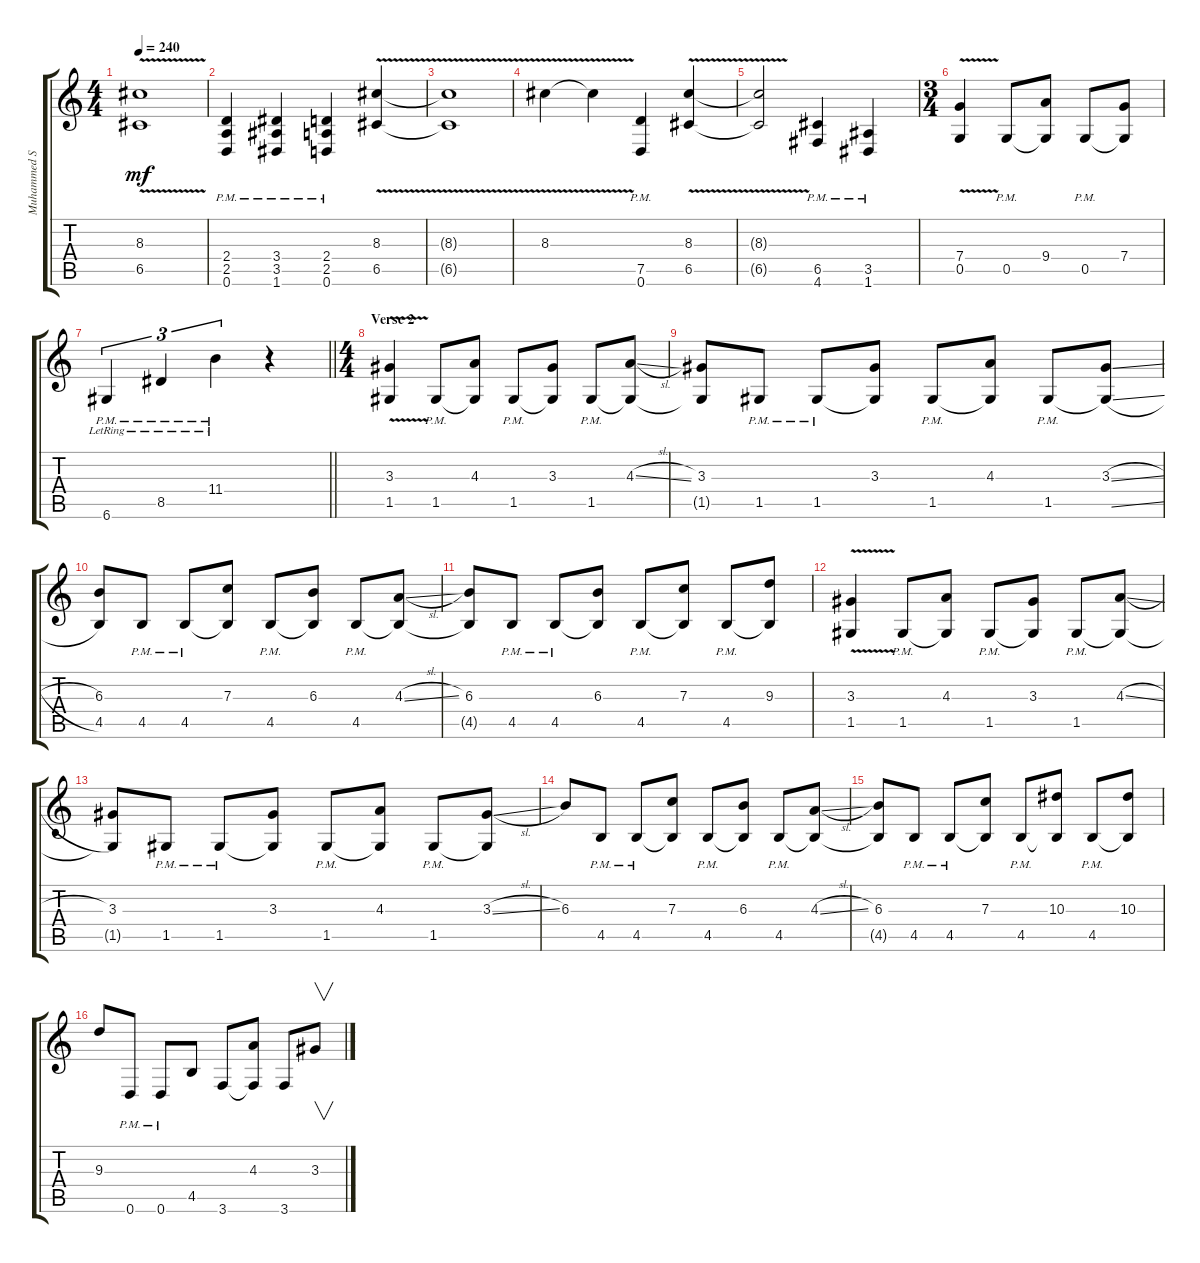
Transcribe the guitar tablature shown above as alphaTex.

\track ("Muhammed Suicmez" "Muhammed S") {instrument overdrivenguitar}
\staff {score tabs}
\tuning (D4 A3 F3 C3 G2 D2) {hide}
\ts (4 4)
\tempo 240
\clef g2
\ks c
(8.3{v t} 6.5{v t}).1{dy mf} |
(2.4{pm} 2.5{pm} 0.6{pm}).4 (3.4{pm} 3.5{pm} 1.6{pm}).4 (2.4{pm} 2.5{pm} 0.6{pm}).4 (8.3{v} 6.5{v}).4 |
(8.3{v t} 6.5{v t}).1 |
8.3{v}.4 8.3{v t}.4 (7.5{pm} 0.6{pm}).4 (8.3{v} 6.5{v}).4 |
(8.3{v t} 6.5{v t}).2 (6.5{pm} 4.6{pm}).4 (3.5{pm} 1.6{pm}).4 |
\ts (3 4)
(7.4{v} 0.5{v}).4 0.5{pm}.8 (9.4 0.5{t}).8 0.5{pm}.8 (7.4 0.5{t}).8 |
\barLineRight lightlight
6.6{pm lr}.4{tu (3 2)} 8.5{pm lr}.4{tu (3 2)} 11.4{pm lr}.4{tu (3 2)} r.4 |
\ts (4 4)
\section ("" "Verse 2")
(3.3{v} 1.5{v}).4 1.5{pm}.8 (4.3 1.5{t}).8 1.5{pm}.8 (3.3 1.5{t}).8 1.5{pm}.8 (4.3{sl} 1.5{t}).8 |
(3.3 1.5{t}).8 1.5{pm}.8 1.5{pm}.8 (3.3 1.5{t}).8 1.5{pm}.8 (4.3 1.5{t}).8 1.5{pm}.8 (3.3{sl} 1.5{sl t}).8 |
(6.3 4.5).8 4.5{pm}.8 4.5{pm}.8 (7.3 4.5{t}).8 4.5{pm}.8 (6.3 4.5{t}).8 4.5{pm}.8 (4.3{sl} 4.5{t}).8 |
(6.3 4.5{t}).8 4.5{pm}.8 4.5{pm}.8 (6.3 4.5{t}).8 4.5{pm}.8 (7.3 4.5{t}).8 4.5{pm}.8 (9.3 4.5{t}).8 |
(3.3{v} 1.5{v}).4 1.5{pm}.8 (4.3 1.5{t}).8 1.5{pm}.8 (3.3 1.5{t}).8 1.5{pm}.8 (4.3{sl} 1.5{t}).8 |
(3.3 1.5{t}).8 1.5{pm}.8 1.5{pm}.8 (3.3 1.5{t}).8 1.5{pm}.8 (4.3 1.5{t}).8 1.5{pm}.8 (3.3{sl} 1.5{t}).8 |
6.3.8 4.5{pm}.8 4.5{pm}.8 (7.3 4.5{t}).8 4.5{pm}.8 (6.3 4.5{t}).8 4.5{pm}.8 (4.3{sl} 4.5{t}).8 |
(6.3 4.5{t}).8 4.5{pm}.8 4.5{pm}.8 (7.3 4.5{t}).8 4.5{pm}.8 (10.3 4.5{t}).8 4.5{pm}.8 (10.3 4.5{t}).8 |
9.3.8 0.6{pm}.8 0.6{pm}.8 4.5.8 3.6.8 (4.3 3.6{t}).8 3.6.8 3.3.8{v}
